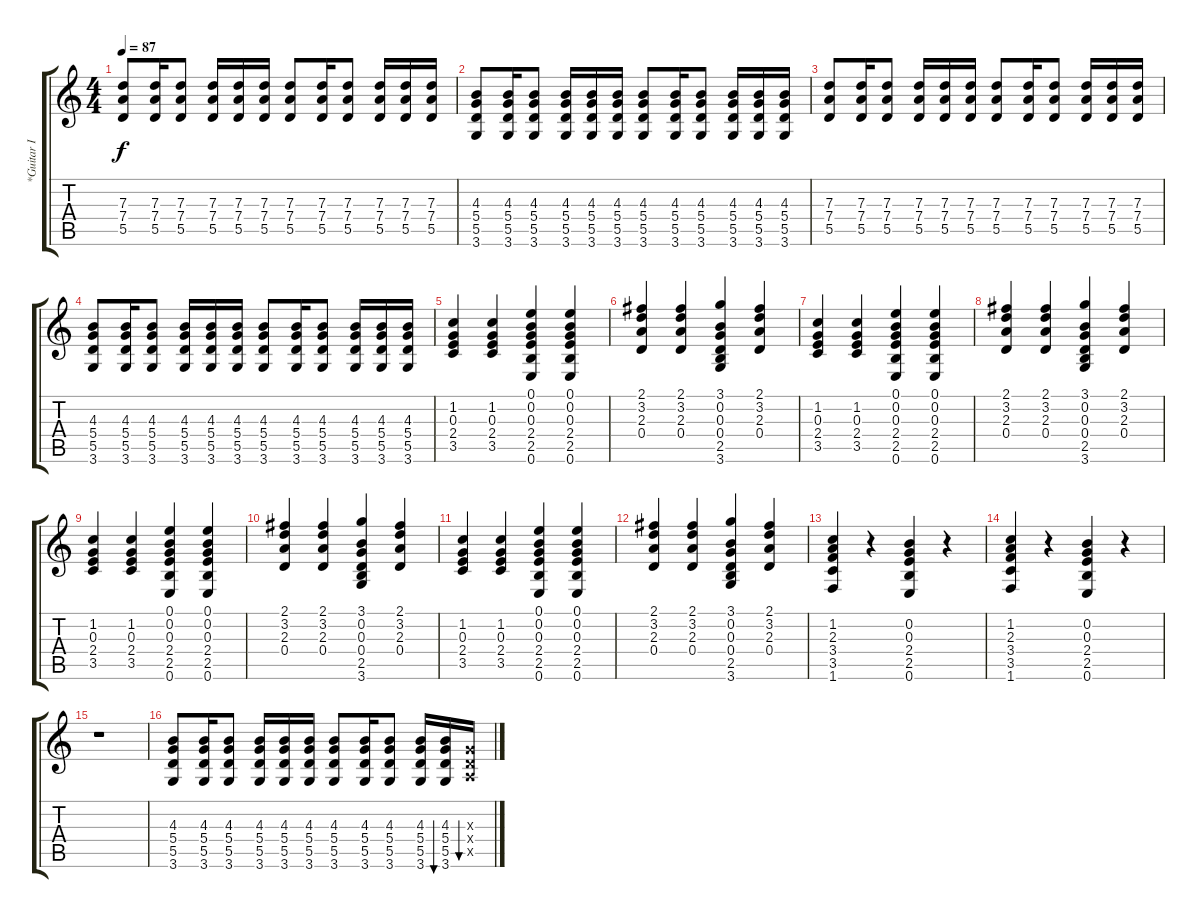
\track ("*Guitar I" "*Guitar I") {instrument distortionguitar}
\staff {score tabs}
\tuning (E4 B3 G3 D3 A2 E2) {hide}
\ts (4 4)
\tempo 87
\clef g2
\ks c
(7.3 7.4 5.5).8{dy f} (7.3 7.4 5.5).16 (7.3 7.4 5.5).8 (7.3 7.4 5.5).16 (7.3 7.4 5.5).16 (7.3 7.4 5.5).16 (7.3 7.4 5.5).8 (7.3 7.4 5.5).16 (7.3 7.4 5.5).8 (7.3 7.4 5.5).16 (7.3 7.4 5.5).16 (7.3 7.4 5.5).16 |
(4.3 5.4 5.5 3.6).8 (4.3 5.4 5.5 3.6).16 (4.3 5.4 5.5 3.6).8 (4.3 5.4 5.5 3.6).16 (4.3 5.4 5.5 3.6).16 (4.3 5.4 5.5 3.6).16 (4.3 5.4 5.5 3.6).8 (4.3 5.4 5.5 3.6).16 (4.3 5.4 5.5 3.6).8 (4.3 5.4 5.5 3.6).16 (4.3 5.4 5.5 3.6).16 (4.3 5.4 5.5 3.6).16 |
(7.3 7.4 5.5).8 (7.3 7.4 5.5).16 (7.3 7.4 5.5).8 (7.3 7.4 5.5).16 (7.3 7.4 5.5).16 (7.3 7.4 5.5).16 (7.3 7.4 5.5).8 (7.3 7.4 5.5).16 (7.3 7.4 5.5).8 (7.3 7.4 5.5).16 (7.3 7.4 5.5).16 (7.3 7.4 5.5).16 |
(4.3 5.4 5.5 3.6).8 (4.3 5.4 5.5 3.6).16 (4.3 5.4 5.5 3.6).8 (4.3 5.4 5.5 3.6).16 (4.3 5.4 5.5 3.6).16 (4.3 5.4 5.5 3.6).16 (4.3 5.4 5.5 3.6).8 (4.3 5.4 5.5 3.6).16 (4.3 5.4 5.5 3.6).8 (4.3 5.4 5.5 3.6).16 (4.3 5.4 5.5 3.6).16 (4.3 5.4 5.5 3.6).16 |
(1.2 0.3 2.4 3.5).4 (1.2 0.3 2.4 3.5).4 (0.1 0.2 0.3 2.4 2.5 0.6).4 (0.1 0.2 0.3 2.4 2.5 0.6).4 |
(2.1 3.2 2.3 0.4).4 (2.1 3.2 2.3 0.4).4 (3.1 0.2 0.3 0.4 2.5 3.6).4 (2.1 3.2 2.3 0.4).4 |
(1.2 0.3 2.4 3.5).4 (1.2 0.3 2.4 3.5).4 (0.1 0.2 0.3 2.4 2.5 0.6).4 (0.1 0.2 0.3 2.4 2.5 0.6).4 |
(2.1 3.2 2.3 0.4).4 (2.1 3.2 2.3 0.4).4 (3.1 0.2 0.3 0.4 2.5 3.6).4 (2.1 3.2 2.3 0.4).4 |
(1.2 0.3 2.4 3.5).4 (1.2 0.3 2.4 3.5).4 (0.1 0.2 0.3 2.4 2.5 0.6).4 (0.1 0.2 0.3 2.4 2.5 0.6).4 |
(2.1 3.2 2.3 0.4).4 (2.1 3.2 2.3 0.4).4 (3.1 0.2 0.3 0.4 2.5 3.6).4 (2.1 3.2 2.3 0.4).4 |
(1.2 0.3 2.4 3.5).4 (1.2 0.3 2.4 3.5).4 (0.1 0.2 0.3 2.4 2.5 0.6).4 (0.1 0.2 0.3 2.4 2.5 0.6).4 |
(2.1 3.2 2.3 0.4).4 (2.1 3.2 2.3 0.4).4 (3.1 0.2 0.3 0.4 2.5 3.6).4 (2.1 3.2 2.3 0.4).4 |
(1.2 2.3 3.4 3.5 1.6).4 r.4 (0.2 0.3 2.4 2.5 0.6).4 r.4 |
(1.2 2.3 3.4 3.5 1.6).4 r.4 (0.2 0.3 2.4 2.5 0.6).4 r.4 |
r.1 |
(4.3 5.4 5.5 3.6).8 (4.3 5.4 5.5 3.6).16 (4.3 5.4 5.5 3.6).8 (4.3 5.4 5.5 3.6).16 (4.3 5.4 5.5 3.6).16 (4.3 5.4 5.5 3.6).16 (4.3 5.4 5.5 3.6).8 (4.3 5.4 5.5 3.6).16 (4.3 5.4 5.5 3.6).8 (4.3 5.4 5.5 3.6).16 (4.3 5.4 5.5 3.6).16{bu 120} (0.3{x} 0.4{x} 0.5{x}).16{bu 480}
